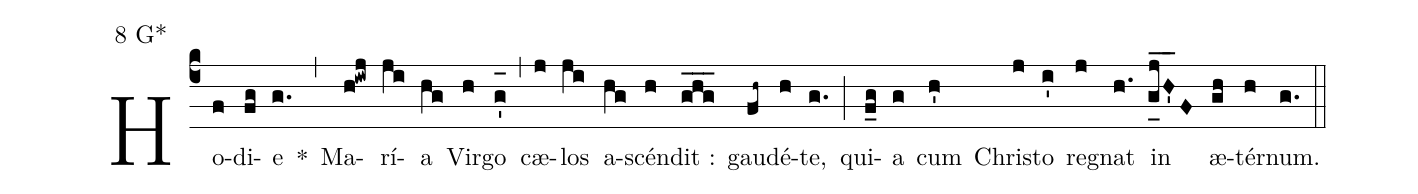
mode:8 G*;
%%
(c4) Ho(f)di(fg)e(g.) *(,) Ma(h!iwj)rí(ji)a(hg) Vir(h)go(g'_[oh:h]) (,) cæ(j)los(ji) a(hg)scén(h)dit :(ghg___) gau(fh~)dé(h)te,(g.) (;) qui(f_g)a(g) cum(h') Chri(j)sto(i') re(j)gnat(h.) in(g_[uh:l]jH'__F) æ(gh)tér(h)num.(g.) (::)
